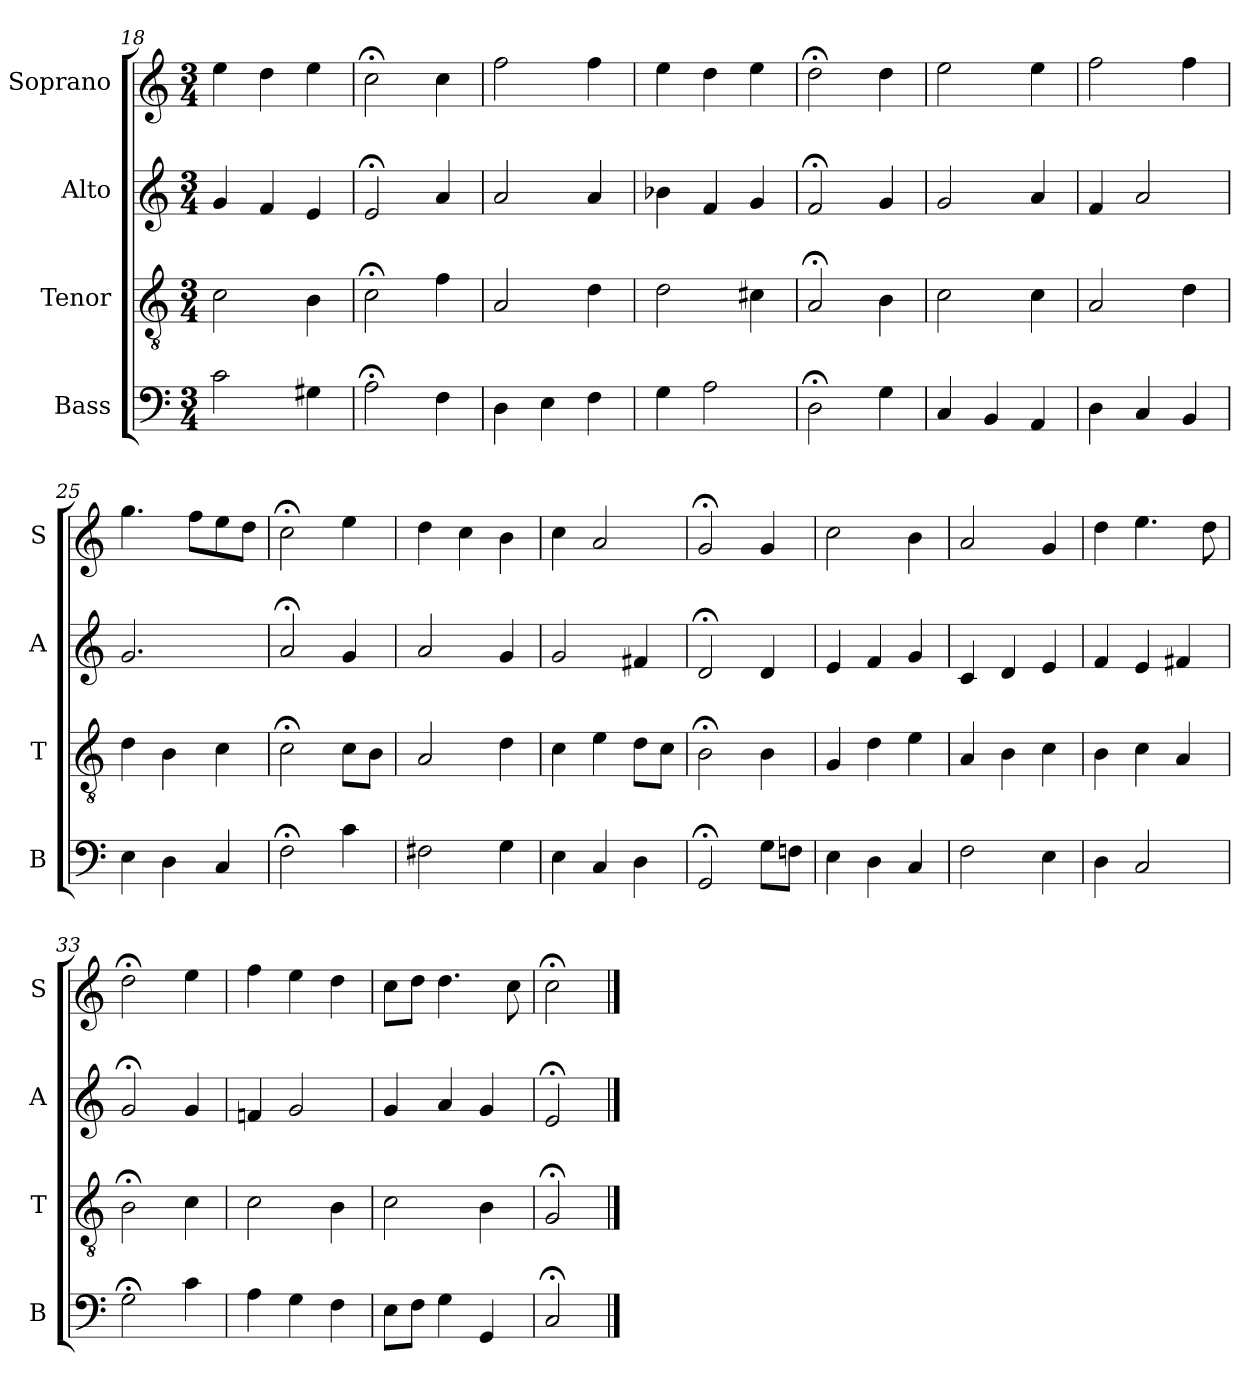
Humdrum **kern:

**kern	**kern	**kern	**kern
*part4	*part3	*part2	*part1
*staff4	*staff3	*staff2	*staff1
*I"Bass	*I"Tenor	*I"Alto	*I"Soprano
*I'B	*I'T	*I'A	*I'S
*clefF4	*clefGv2	*clefG2	*clefG2
*k[]	*k[]	*k[]	*k[]
*C:	*C:	*C:	*C:
*M3/4	*M3/4	*M3/4	*M3/4
=18	=18	=18	=18
2c	2c	4g	4ee
.	.	4f	4dd
4G#X	4B	4e	4ee
=19	=19	=19	=19
2A;<	2c;<	2e;<	2cc;<
4F	4f	4a	4cc
=20	=20	=20	=20
4D	2A	2a	2ff
4E	.	.	.
4F	4d	4a	4ff
=21	=21	=21	=21
4G	2d	4b-X	4ee
2A	.	4f	4dd
.	4c#X	4g	4ee
=22	=22	=22	=22
2D;<	2A;<	2f;<	2dd;<
4G	4B	4g	4dd
=23	=23	=23	=23
4C	2c	2g	2ee
4BB	.	.	.
4AA	4c	4a	4ee
=24	=24	=24	=24
4D	2A	4f	2ff
4C	.	2a	.
4BB	4d	.	4ff
=25	=25	=25	=25
4E	4d	2.g	4.gg
4D	4B	.	.
.	.	.	8ffL
4C	4c	.	8ee
.	.	.	8ddJ
=26	=26	=26	=26
2F;<	2c;<	2a;<	2cc;<
4c	8cL	4g	4ee
.	8BJ	.	.
=27	=27	=27	=27
2F#X	2A	2a	4dd
.	.	.	4cc
4G	4d	4g	4b
=28	=28	=28	=28
4E	4c	2g	4cc
4C	4e	.	2a
4D	8dL	4f#X	.
.	8cJ	.	.
=29	=29	=29	=29
2GG;<	2B;<	2d;<	2g;<
8GL	4B	4d	4g
8FnJ	.	.	.
=30	=30	=30	=30
4E	4G	4e	2cc
4D	4d	4f	.
4C	4e	4g	4b
=31	=31	=31	=31
2F	4A	4c	2a
.	4B	4d	.
4E	4c	4e	4g
=32	=32	=32	=32
4Di	4Bi	4fi	4ddi
2C	4c	4e	4.ee
.	4A	4f#X	.
.	.	.	8dd
=33	=33	=33	=33
2G;<	2B;<	2g;<	2dd;<
4c	4c	4g	4ee
=34	=34	=34	=34
4A	2c	4fn	4ff
4G	.	2g	4ee
4F	4B	.	4dd
=35	=35	=35	=35
8EL	2c	4g	8ccL
8FJ	.	.	8ddJ
4G	.	4a	4.dd
4GG	4B	4g	.
.	.	.	8cc
=36	=36	=36	=36
2C;<	2G;<	2e;<	2cc;<
==	==	==	==
*-	*-	*-	*-
